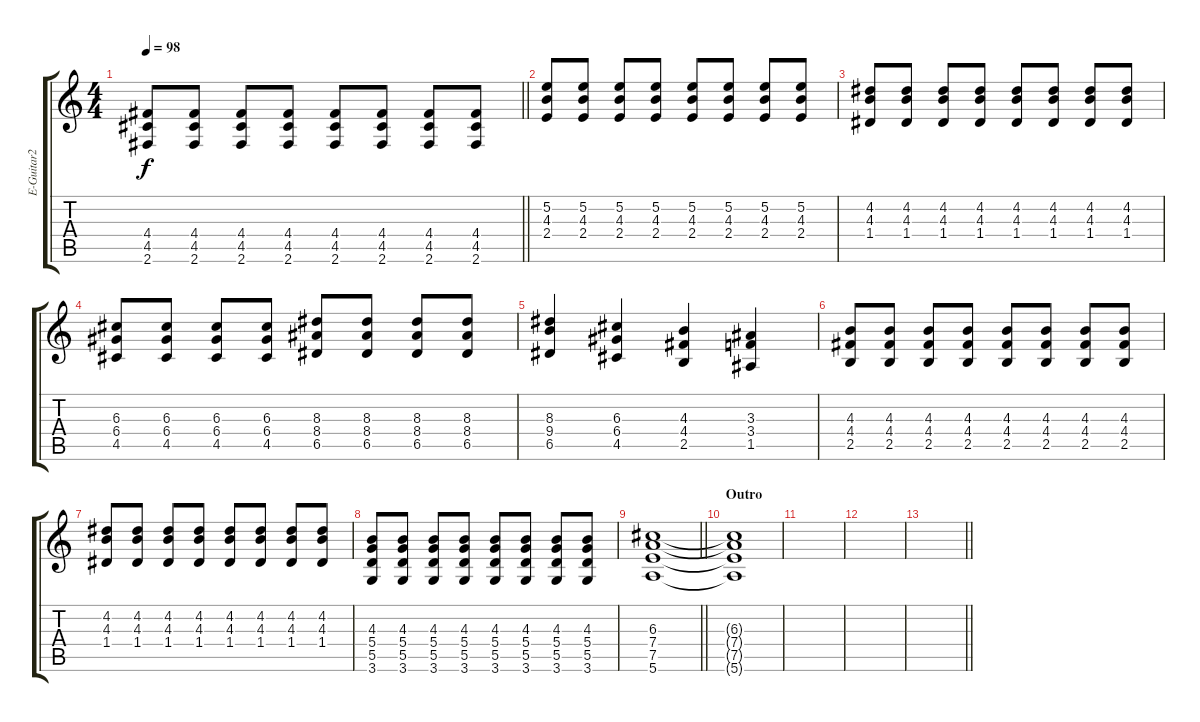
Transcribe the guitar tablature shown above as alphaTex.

\track ("E-Guitar2" "E-Guitar2") {instrument overdrivenguitar}
\staff {score tabs}
\tuning (E4 B3 G3 D3 A2 E2) {hide}
\ts (4 4)
\tempo 98
\clef g2
\barLineRight lightlight
\ks c
(4.4 4.5 2.6).8{dy f} (4.4 4.5 2.6).8 (4.4 4.5 2.6).8 (4.4 4.5 2.6).8 (4.4 4.5 2.6).8 (4.4 4.5 2.6).8 (4.4 4.5 2.6).8 (4.4 4.5 2.6).8 |
(5.2 4.3 2.4).8 (5.2 4.3 2.4).8 (5.2 4.3 2.4).8 (5.2 4.3 2.4).8 (5.2 4.3 2.4).8 (5.2 4.3 2.4).8 (5.2 4.3 2.4).8 (5.2 4.3 2.4).8 |
(4.2 4.3 1.4).8 (4.2 4.3 1.4).8 (4.2 4.3 1.4).8 (4.2 4.3 1.4).8 (4.2 4.3 1.4).8 (4.2 4.3 1.4).8 (4.2 4.3 1.4).8 (4.2 4.3 1.4).8 |
(6.3 6.4 4.5).8 (6.3 6.4 4.5).8 (6.3 6.4 4.5).8 (6.3 6.4 4.5).8 (8.3 8.4 6.5).8 (8.3 8.4 6.5).8 (8.3 8.4 6.5).8 (8.3 8.4 6.5).8 |
(8.3 9.4 6.5).4 (6.3 6.4 4.5).4 (4.3 4.4 2.5).4 (3.3 3.4 1.5).4 |
(4.3 4.4 2.5).8 (4.3 4.4 2.5).8 (4.3 4.4 2.5).8 (4.3 4.4 2.5).8 (4.3 4.4 2.5).8 (4.3 4.4 2.5).8 (4.3 4.4 2.5).8 (4.3 4.4 2.5).8 |
(4.2 4.3 1.4).8 (4.2 4.3 1.4).8 (4.2 4.3 1.4).8 (4.2 4.3 1.4).8 (4.2 4.3 1.4).8 (4.2 4.3 1.4).8 (4.2 4.3 1.4).8 (4.2 4.3 1.4).8 |
(4.3 5.4 5.5 3.6).8 (4.3 5.4 5.5 3.6).8 (4.3 5.4 5.5 3.6).8 (4.3 5.4 5.5 3.6).8 (4.3 5.4 5.5 3.6).8 (4.3 5.4 5.5 3.6).8 (4.3 5.4 5.5 3.6).8 (4.3 5.4 5.5 3.6).8 |
\barLineRight lightlight
(6.3 7.4 7.5 5.6).1 |
\section ("" "Outro")
(6.3{t} 7.4{t} 7.5{t} 5.6{t}).1 |
|
|
\barLineRight lightlight
